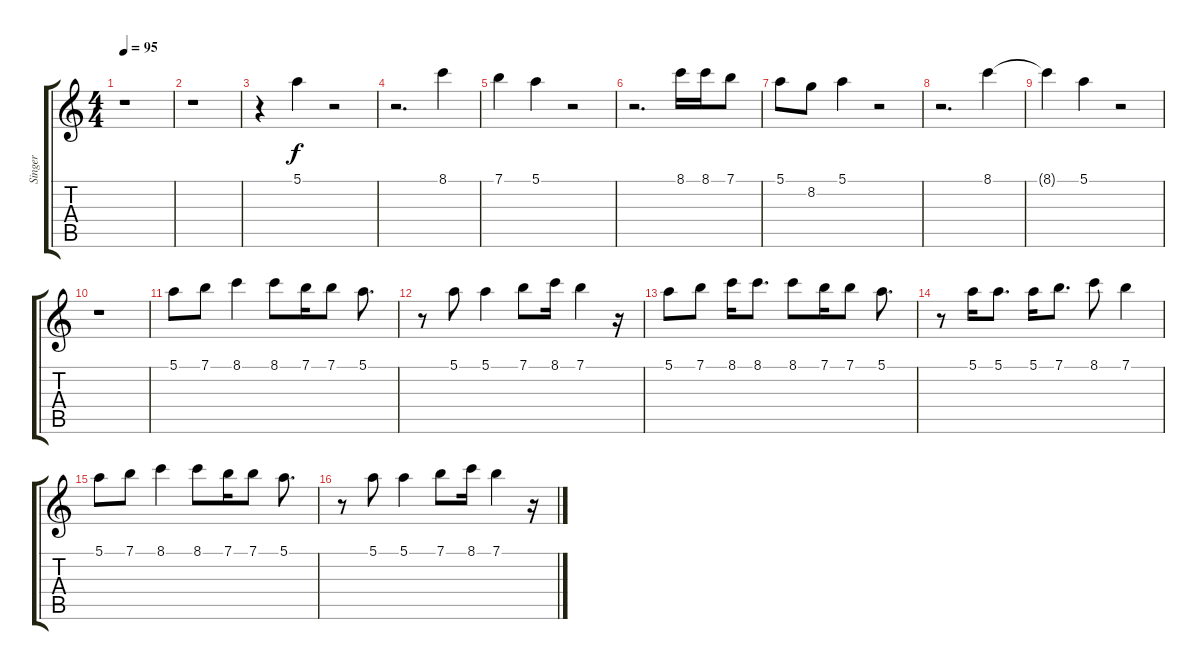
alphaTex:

\track ("Singer" "Singer") {instrument banjo}
\staff {score tabs}
\tuning (E4 B3 G3 D3 A2 E2) {hide}
\displaytranspose 12
\ts (4 4)
\tempo 95
\clef g2
\ks c
r.1{dy f} |
r.1 |
r.4 5.1.4 r.2 |
r.2{d} 8.1.4 |
7.1.4 5.1.4 r.2 |
r.2{d} 8.1.16 8.1.16 7.1.8 |
5.1.8 8.2.8 5.1.4 r.2 |
r.2{d} 8.1.4 |
8.1{t}.4 5.1.4 r.2 |
r.1 |
5.1.8 7.1.8 8.1.4 8.1.8 7.1.16 7.1.8 5.1.8{d} |
r.8 5.1.8 5.1.4 7.1.8 8.1.16 7.1.4 r.16 |
5.1.8 7.1.8 8.1.16 8.1.8{d} 8.1.8 7.1.16 7.1.8 5.1.8{d} |
r.8 5.1.16 5.1.8{d} 5.1.16 7.1.8{d} 8.1.8 7.1.4 |
5.1.8 7.1.8 8.1.4 8.1.8 7.1.16 7.1.8 5.1.8{d} |
r.8 5.1.8 5.1.4 7.1.8 8.1.16 7.1.4 r.16
